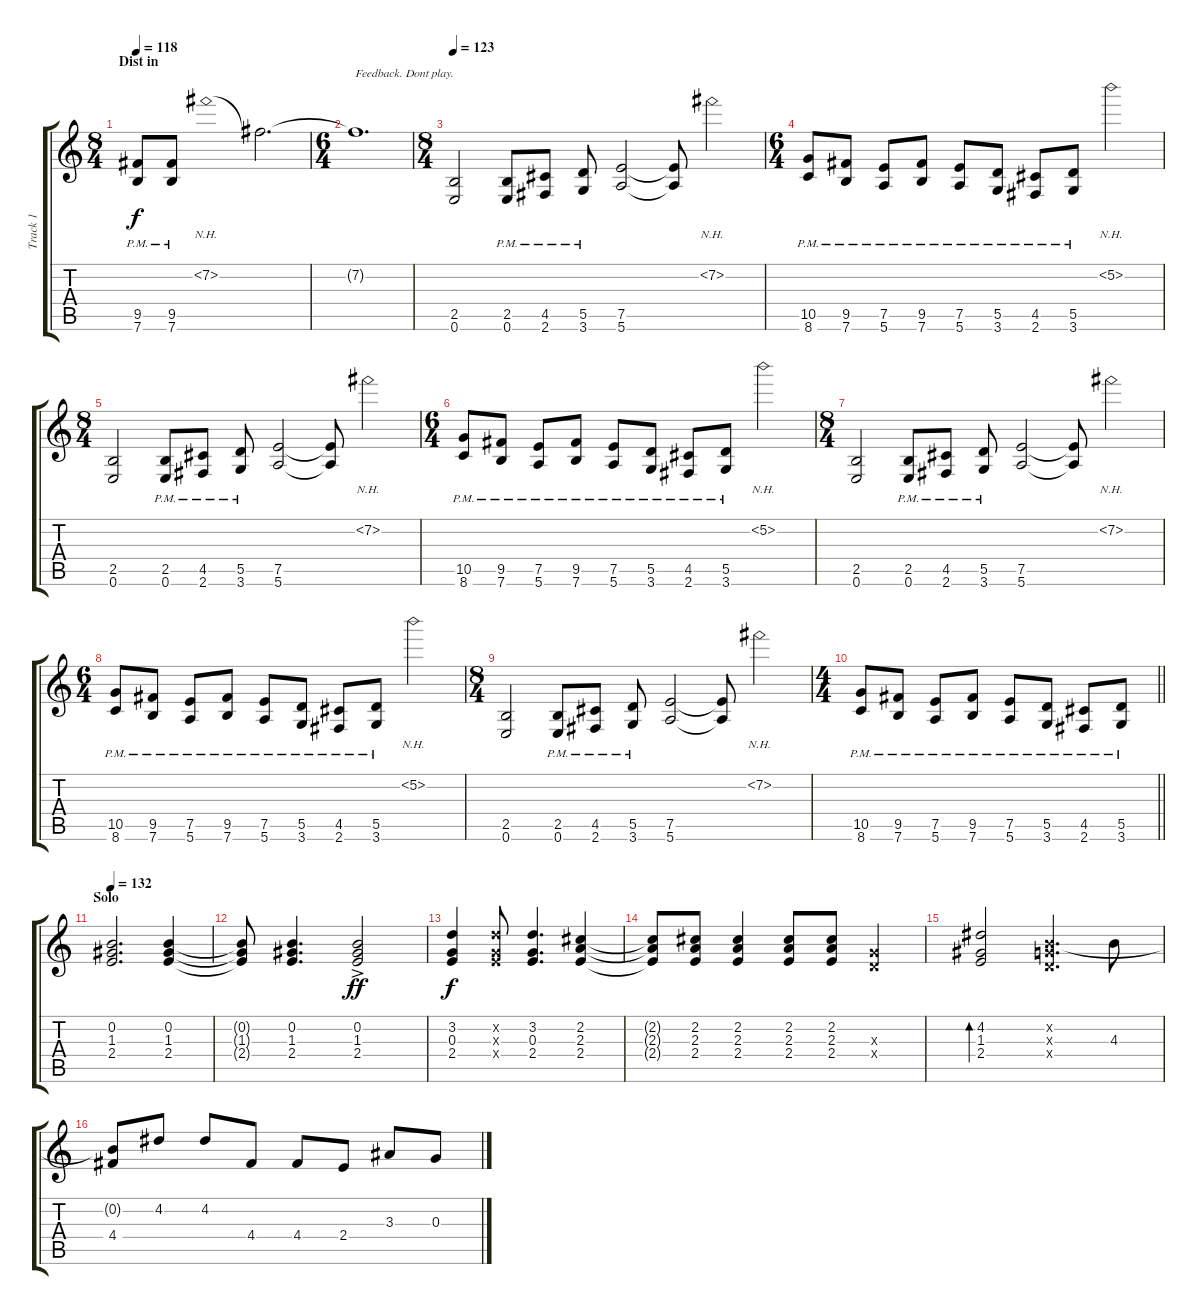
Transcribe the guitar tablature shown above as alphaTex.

\track ("Track 1" "Track 1") {instrument acousticguitarsteel}
\staff {score tabs}
\tuning (E4 B3 G3 D3 A2 E2) {hide}
\ts (8 4)
\section ("" "Dist in")
\tempo 118
\clef g2
\ks c
(9.5{pm} 7.6{pm}).8{dy f volume 13 instrument distortionguitar} (9.5{pm} 7.6{pm}).8 7.2{nh}.1 7.2{t}.2{d} |
\ts (6 4)
7.2{t}.1{d txt "Feedback. Dont play."} |
\ts (8 4)
\tempo 123
(2.5 0.6).2 (2.5{pm} 0.6{pm}).8 (4.5{pm} 2.6{pm}).8 (5.5{pm} 3.6{pm}).8 (7.5 5.6).2 (7.5{t} 5.6{t}).8 7.2{nh}.2 |
\ts (6 4)
(10.5{pm} 8.6{pm}).8 (9.5{pm} 7.6{pm}).8 (7.5{pm} 5.6{pm}).8 (9.5{pm} 7.6{pm}).8 (7.5{pm} 5.6{pm}).8 (5.5{pm} 3.6{pm}).8 (4.5{pm} 2.6{pm}).8 (5.5{pm} 3.6{pm}).8 5.2{nh}.2 |
\ts (8 4)
(2.5 0.6).2 (2.5{pm} 0.6{pm}).8 (4.5{pm} 2.6{pm}).8 (5.5{pm} 3.6{pm}).8 (7.5 5.6).2 (7.5{t} 5.6{t}).8 7.2{nh}.2 |
\ts (6 4)
(10.5{pm} 8.6{pm}).8 (9.5{pm} 7.6{pm}).8 (7.5{pm} 5.6{pm}).8 (9.5{pm} 7.6{pm}).8 (7.5{pm} 5.6{pm}).8 (5.5{pm} 3.6{pm}).8 (4.5{pm} 2.6{pm}).8 (5.5{pm} 3.6{pm}).8 5.2{nh}.2 |
\ts (8 4)
(2.5 0.6).2 (2.5{pm} 0.6{pm}).8 (4.5{pm} 2.6{pm}).8 (5.5{pm} 3.6{pm}).8 (7.5 5.6).2 (7.5{t} 5.6{t}).8 7.2{nh}.2 |
\ts (6 4)
(10.5{pm} 8.6{pm}).8 (9.5{pm} 7.6{pm}).8 (7.5{pm} 5.6{pm}).8 (9.5{pm} 7.6{pm}).8 (7.5{pm} 5.6{pm}).8 (5.5{pm} 3.6{pm}).8 (4.5{pm} 2.6{pm}).8 (5.5{pm} 3.6{pm}).8 5.2{nh}.2 |
\ts (8 4)
(2.5 0.6).2 (2.5{pm} 0.6{pm}).8 (4.5{pm} 2.6{pm}).8 (5.5{pm} 3.6{pm}).8 (7.5 5.6).2 (7.5{t} 5.6{t}).8 7.2{nh}.2 |
\ts (4 4)
\barLineRight lightlight
(10.5{pm} 8.6{pm}).8 (9.5{pm} 7.6{pm}).8 (7.5{pm} 5.6{pm}).8 (9.5{pm} 7.6{pm}).8 (7.5{pm} 5.6{pm}).8 (5.5{pm} 3.6{pm}).8 (4.5{pm} 2.6{pm}).8 (5.5{pm} 3.6{pm}).8 |
\section ("" "Solo")
\tempo 132
(0.2 1.3 2.4).2{d volume 9 instrument electricguitarclean} (0.2 1.3 2.4).4 |
(0.2{t} 1.3{t} 2.4{t}).8 (0.2 1.3 2.4).4{d} (0.2 1.3 2.4{ac}).2{dy ff} |
(3.2 0.3 2.4).4{dy f} (3.2{x} 0.3{x} 2.4{x}).8 (3.2 0.3 2.4).4{d} (2.2 2.3 2.4).4 |
(2.2{t} 2.3{t} 2.4{t}).8 (2.2 2.3 2.4).8 (2.2 2.3 2.4).4 (2.2 2.3 2.4).8 (2.2 2.3 2.4).8 (0.3{x} 0.4{x}).4 |
(4.2 1.3 2.4).2{bd 480} (0.2{x} 0.3{x} 0.4{x}).4{d} 4.3.8 |
(0.2{t} 4.4).8 4.2.8 4.2.8 4.4.8 4.4.8 2.4.8 3.3.8 0.3.8
